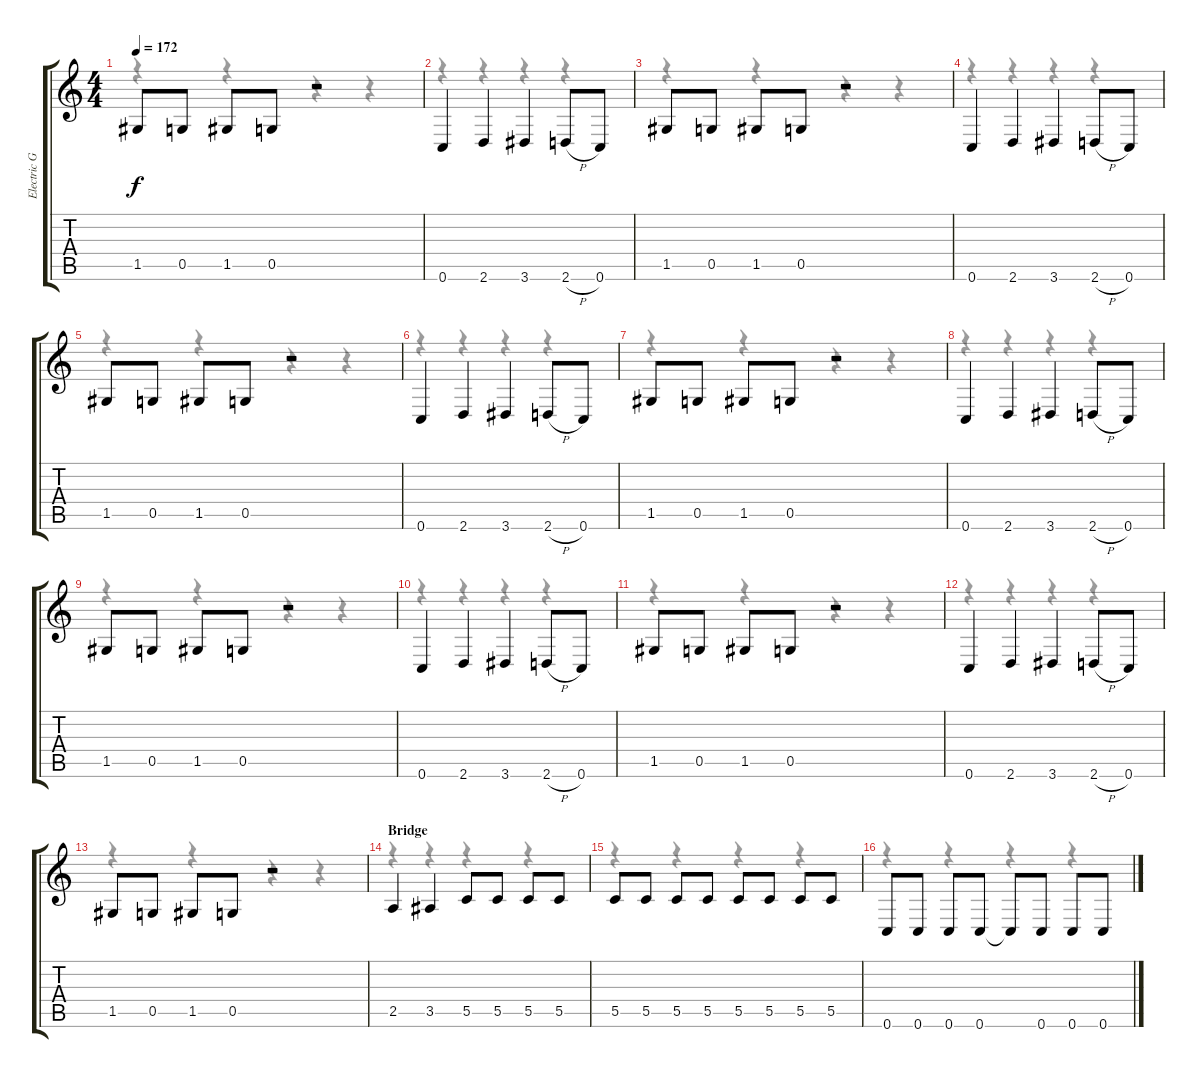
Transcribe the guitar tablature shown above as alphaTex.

\track ("Electric Guitar I" "Electric G") {instrument electricguitarclean}
\staff {score tabs}
\tuning (D4 A3 F3 C3 G2 C2) {hide}
\voice
\ts (4 4)
\tempo 172
\clef g2
\ks c
1.5.8{dy f} 0.5.8 1.5.8 0.5.8 r.2 |
0.6.4 2.6.4 3.6.4 2.6{h}.8 0.6.8 |
1.5.8 0.5.8 1.5.8 0.5.8 r.2 |
0.6.4 2.6.4 3.6.4 2.6{h}.8 0.6.8 |
1.5.8 0.5.8 1.5.8 0.5.8 r.2 |
0.6.4 2.6.4 3.6.4 2.6{h}.8 0.6.8 |
1.5.8 0.5.8 1.5.8 0.5.8 r.2 |
0.6.4 2.6.4 3.6.4 2.6{h}.8 0.6.8 |
1.5.8 0.5.8 1.5.8 0.5.8 r.2 |
0.6.4 2.6.4 3.6.4 2.6{h}.8 0.6.8 |
1.5.8 0.5.8 1.5.8 0.5.8 r.2 |
0.6.4 2.6.4 3.6.4 2.6{h}.8 0.6.8 |
1.5.8 0.5.8 1.5.8 0.5.8 r.2 |
\section ("" "Bridge")
2.5.4 3.5.4 5.5.8 5.5.8 5.5.8 5.5.8 |
5.5.8 5.5.8 5.5.8 5.5.8 5.5.8 5.5.8 5.5.8 5.5.8 |
0.6.8 0.6.8 0.6.8 0.6.8 0.6{t}.8 0.6.8 0.6.8 0.6.8
\voice
\clef g2
\ottava regular
\simile none
\ks c
r.4{dy f} r.4 r.4 r.4 |
r.4 r.4 r.4 r.4 |
r.4 r.4 r.4 r.4 |
r.4 r.4 r.4 r.4 |
r.4 r.4 r.4 r.4 |
r.4 r.4 r.4 r.4 |
r.4 r.4 r.4 r.4 |
r.4 r.4 r.4 r.4 |
r.4 r.4 r.4 r.4 |
r.4 r.4 r.4 r.4 |
r.4 r.4 r.4 r.4 |
r.4 r.4 r.4 r.4 |
r.4 r.4 r.4 r.4 |
r.4 r.4 r.4 r.4 |
r.4 r.4 r.4 r.4 |
r.4 r.4 r.4 r.4
